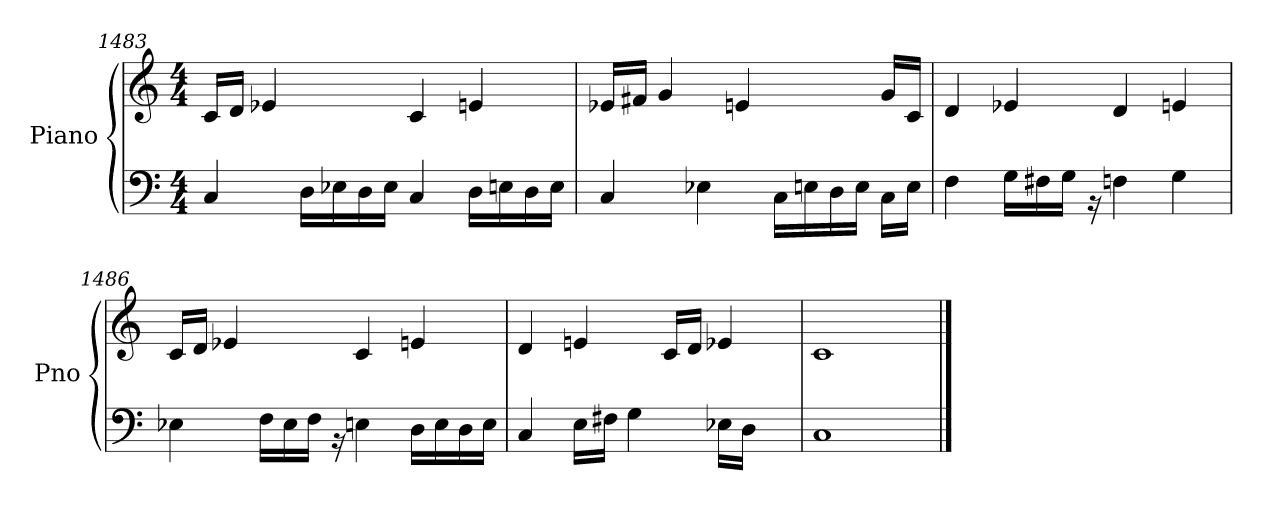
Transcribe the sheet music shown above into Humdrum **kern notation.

**kern	**kern
*part1	*part1
*staff2	*staff1
*I"Piano	*
*I'Pno	*
!!LO:PB:g=z
*clefF4	*clefG2
*k[]	*k[]
*M4/4	*M4/4
=1483	=1483
4C/	16c/LL
.	16d/JJ
.	4e-X/
16D\LL	.
16E-X\	.
16D\	8ryy
16E-\JJ	.
4C/	4c/
16D\LL	4en/
16En\	.
16D\	.
16E\JJ	.
=1484	=1484
4C/	16e-X/LL
.	16f#X/JJ
.	4g/
4E-X\	.
.	4en/
16C\LL	.
16En\	.
16D\	8ryy
16E\JJ	.
16C\LL	16g/LL
16E\JJ	16c/JJ
=1485	=1485
4F\	4d/
16G\LL	4e-X/
16F#X\	.
16G\JJ	.
16rBB	.
4Fn\	4d/
4G\	4en/
!!LO:LB:g=z
=1486	=1486
4E-X\	16c/LL
.	16d/JJ
.	4e-X/
16F\LL	.
16E-\	.
16F\JJ	8ryy
16rBB	.
4En\	4c/
16D\LL	4en/
16E\	.
16D\	.
16E\JJ	.
=1487	=1487
4C/	4d/
16E\LL	4en/
16F#X\JJ	.
4G\	.
.	16c/LL
.	16d/JJ
16E-X\LL	4e-X/
16D\JJ	.
8ryy	.
=1488	=1488
1C	1c
==	==
*-	*-
